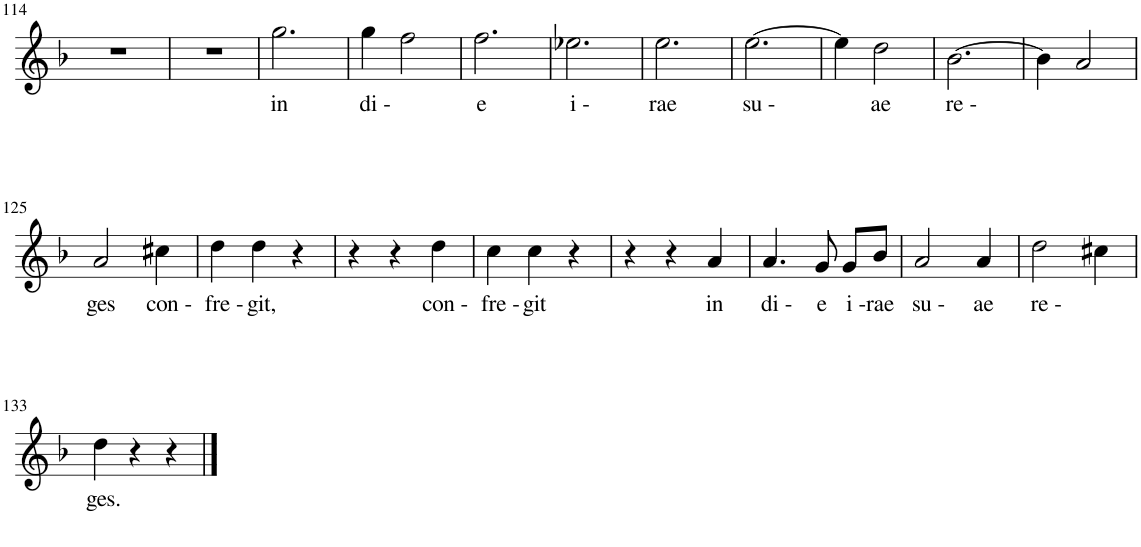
**kern	**text
*part1	*part1
*staff1	*staff1
*I"Soprano, Soprano II	*
*I'S.	*
!!LO:PB:g=z
*clefG2	*
*k[b-]	*
*M3/4	*
=114	=114
2.r	.
=115	=115
2.r	.
=116	=116
!	!LO:LY:b
2.gg\	in
=117	=117
!	!LO:LY:b
4gg\	di -
2ff\	.
=118	=118
!	!LO:LY:b
2.ff\	e
=119	=119
!	!LO:LY:b
2.ee-X\	i -
=120	=120
!	!LO:LY:b
2.ee\	rae
=121	=121
!	!LO:LY:b
[2.ee\	su -
=122	=122
4ee\]	.
!	!LO:LY:b
2dd\	ae
=123	=123
!	!LO:LY:b
[2.b-\	re -
=124	=124
4b-\]	.
2a/	.
!!LO:LB:g=z
=125	=125
!	!LO:LY:b
2a/	ges
!	!LO:LY:b
4cc#X\	con -
=126	=126
!	!LO:LY:b
4dd\	fre -
!	!LO:LY:b
4dd\	git,
4r	.
=127	=127
4r	.
4r	.
!	!LO:LY:b
4dd\	con -
=128	=128
!	!LO:LY:b
4cc\	fre -
!	!LO:LY:b
4cc\	git
4r	.
=129	=129
4r	.
4r	.
!	!LO:LY:b
4a/	in
=130	=130
!	!LO:LY:b
4.a/	di -
!	!LO:LY:b
8g/	e
!	!LO:LY:b
8g/L	i -
!	!LO:LY:b
8b-/J	rae
=131	=131
!	!LO:LY:b
2a/	su -
!	!LO:LY:b
4a/	ae
=132	=132
!	!LO:LY:b
2dd\	re -
4cc#X\	.
!!LO:LB:g=z
=133	=133
!	!LO:LY:b
4dd\	ges.
4r	.
4r	.
==	==
*-	*-
